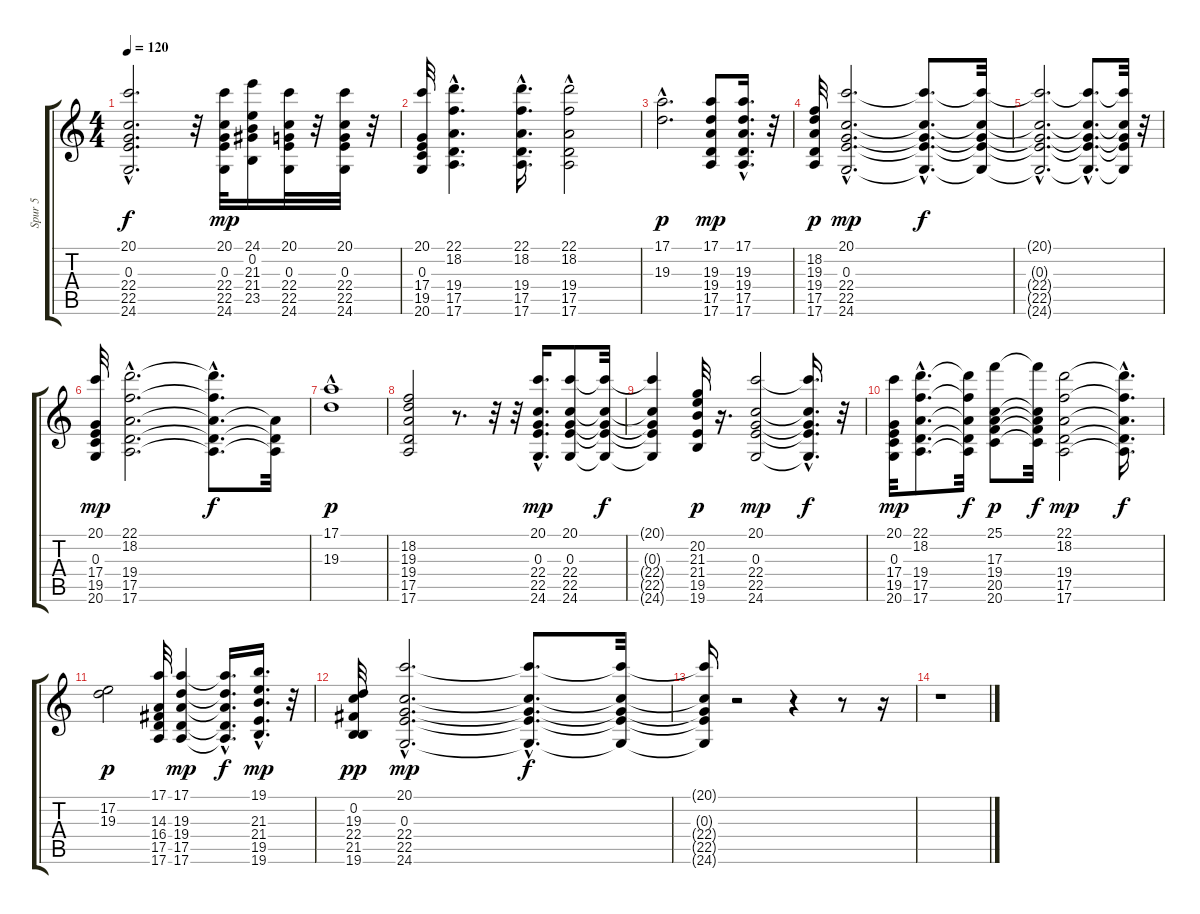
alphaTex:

\track ("Spur 5" "Spur 5") {instrument stringensemble2}
\staff {score tabs}
\tuning (E4 B3 G3 D3 A2 E2) {hide}
\ts (4 4)
\tempo 120
\clef g2
\ks c
(20.1{hac t} 0.3{hac t} 22.4{hac t} 22.5{hac t} 24.6{hac t}).2{d dy f} r.32 (20.1 0.3 22.4 22.5 24.6).32{dy mp} (24.1 0.2 21.3 21.4 23.5).16 (20.1 0.3 22.4 22.5 24.6).32 r.32 (20.1 0.3 22.4 22.5 24.6).32 r.32 |
(20.1 0.3 17.4 19.5 20.6).32 (22.1{hac} 18.2{hac} 19.4{hac} 17.5{hac} 17.6{hac}).4{d} (22.1{hac} 18.2{hac} 19.4{hac} 17.5{hac} 17.6{hac}).16{d} (22.1{hac} 18.2{hac} 19.4 17.5 17.6).2 |
(17.1{hac} 19.3{hac}).2{d dy p} (17.1 19.3 19.4 17.5 17.6).8{dy mp} (17.1{hac} 19.3{hac} 19.4{hac} 17.5{hac} 17.6{hac}).16{d} r.32 |
(18.2 19.3 19.4 17.5 17.6).32{dy p} (20.1{hac} 0.3{hac} 22.4{hac} 22.5{hac} 24.6{hac}).2{d dy mp} (20.1{hac t} 0.3{hac t} 22.4{hac t} 22.5{hac t} 24.6{hac t}).8{d dy f} (20.1{t} 0.3{t} 22.4{t} 22.5{t} 24.6{t}).32 |
(20.1{hac t} 0.3{hac t} 22.4{hac t} 22.5{hac t} 24.6{hac t}).2{d} (20.1{hac t} 0.3{hac t} 22.4{hac t} 22.5{hac t} 24.6{hac t}).8{d} (20.1{t} 0.3{t} 22.4{t} 22.5{t} 24.6{t}).32 r.32 |
(20.1 0.3 17.4 19.5 20.6).32{dy mp} (22.1{hac} 18.2{hac} 19.4{hac} 17.5{hac} 17.6{hac}).2{d} (22.1{hac t} 18.2{hac t} 19.4{hac t} 17.5{hac t} 17.6{hac t}).8{d dy f} (19.4{t} 17.5{t} 17.6{t}).32 |
(17.1 19.3{hac}).1{dy p} |
(18.2 19.3 19.4 17.5 17.6).2 r.8{d} r.32 r.32 (20.1{hac} 0.3{hac} 22.4{hac} 22.5{hac} 24.6{hac}).16{d dy mp} (20.1 0.3 22.4 22.5 24.6).8 (20.1{t} 0.3{t} 22.4{t} 22.5{t} 24.6{t}).32{dy f} |
(20.1{t} 0.3{t} 22.4{t} 22.5{t} 24.6{t}).4 (20.2 21.3 21.4 19.5 19.6).32{dy p} r.16{d} (20.1 0.3 22.4 22.5 24.6).2{dy mp} (20.1{hac t} 0.3{hac t} 22.4{hac t} 22.5{hac t} 24.6{hac t}).16{d dy f} r.32 |
(20.1 0.3 17.4 19.5 20.6).32{dy mp} (22.1{hac} 18.2{hac} 19.4{hac} 17.5{hac} 17.6{hac}).8{d} (22.1{t} 18.2{t} 19.4{t} 17.5{t} 17.6{t}).32{dy f} (25.1 17.3 19.4 20.5 20.6).8{dy p} (25.1{t} 17.3{t} 19.4{t} 20.5{t} 20.6{t}).32{dy f} (22.1 18.2 19.4 17.5 17.6).2{dy mp} (22.1{hac t} 18.2{t} 19.4{t} 17.5{t} 17.6{t}).16{d dy f} |
(17.2 19.3).2{dy p} (17.1 14.3 16.4 17.5 17.6).32 (17.1 19.3 19.4 17.5 17.6).4{dy mp} (17.1{hac t} 19.3{hac t} 19.4{hac t} 17.5{hac t} 17.6{hac t}).16{d dy f} (19.1{hac} 21.3{hac} 21.4 19.5 19.6).16{d dy mp} r.32 |
(0.2 19.3 22.4 21.5 19.6).32{dy pp} (20.1{hac} 0.3{hac} 22.4{hac} 22.5{hac} 24.6{hac}).2{d dy mp} (20.1{hac t} 0.3{hac t} 22.4{hac t} 22.5{hac t} 24.6{hac t}).8{d dy f} (20.1{t} 0.3{t} 22.4{t} 22.5{t} 24.6{t}).32 |
(20.1{t} 0.3{t} 22.4{t} 22.5{t} 24.6{t}).16 r.2 r.4 r.8 r.16 |
r.1
